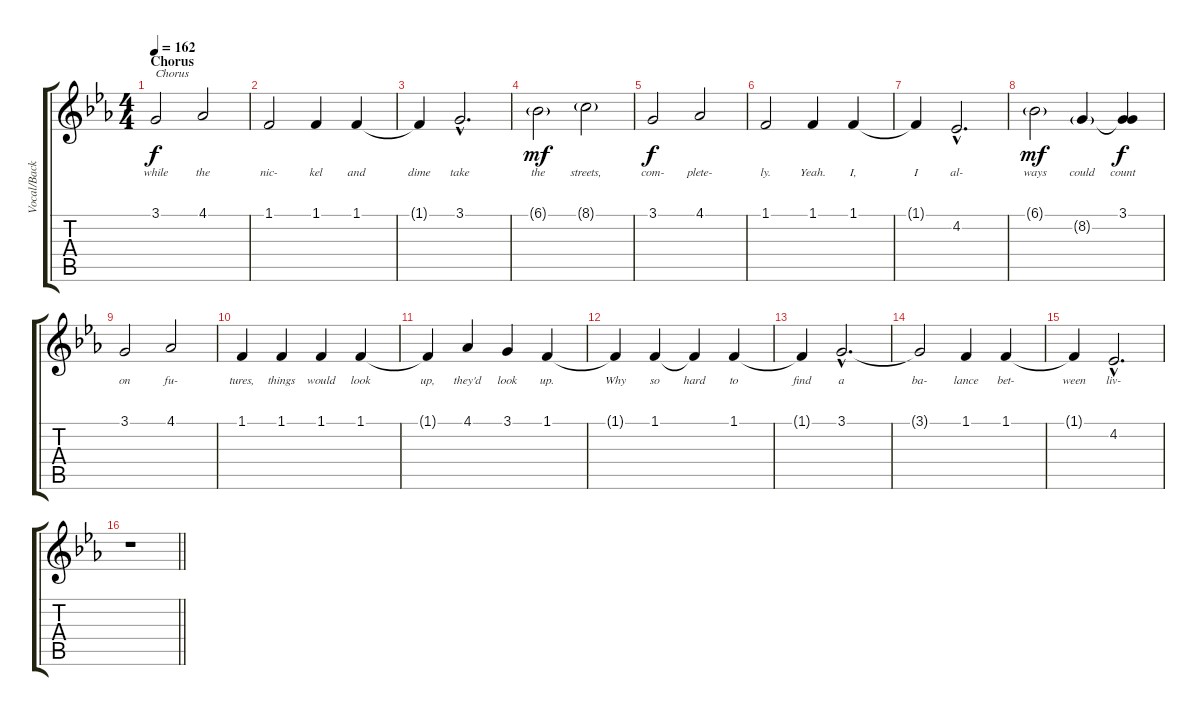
\track ("Vocal/Background Vocal" "Vocal/Back") {instrument lead1square}
\staff {score tabs}
\tuning (E4 B3 G3 D3 A2 E2) {hide}
\ts (4 4)
\section ("" "Chorus")
\tempo 162
\clef g2
\ks eb
3.1.2{txt "Chorus" lyrics (0 "while") lyrics (1 "") lyrics (2 "") lyrics (3 "") lyrics (4 "") dy f} 4.1.2{lyrics (0 "the") lyrics (1 "") lyrics (2 "") lyrics (3 "") lyrics (4 "")} |
1.1.2{lyrics (0 "nic-") lyrics (1 "") lyrics (2 "") lyrics (3 "") lyrics (4 "")} 1.1.4{lyrics (0 "kel") lyrics (1 "") lyrics (2 "") lyrics (3 "") lyrics (4 "")} 1.1.4{lyrics (0 "and") lyrics (1 "") lyrics (2 "") lyrics (3 "") lyrics (4 "")} |
1.1{t}.4{lyrics (0 "dime") lyrics (1 "") lyrics (2 "") lyrics (3 "") lyrics (4 "")} 3.1{hac}.2{d lyrics (0 "take") lyrics (1 "") lyrics (2 "") lyrics (3 "") lyrics (4 "")} |
6.1{g}.2{lyrics (0 "the") lyrics (1 "") lyrics (2 "") lyrics (3 "") lyrics (4 "") dy mf} 8.1{g}.2{lyrics (0 "streets,") lyrics (1 "") lyrics (2 "") lyrics (3 "") lyrics (4 "")} |
3.1.2{lyrics (0 "com-") lyrics (1 "") lyrics (2 "") lyrics (3 "") lyrics (4 "") dy f} 4.1.2{lyrics (0 "plete-") lyrics (1 "") lyrics (2 "") lyrics (3 "") lyrics (4 "")} |
1.1.2{lyrics (0 "ly.") lyrics (1 "") lyrics (2 "") lyrics (3 "") lyrics (4 "")} 1.1.4{lyrics (0 "Yeah.") lyrics (1 "") lyrics (2 "") lyrics (3 "") lyrics (4 "")} 1.1.4{lyrics (0 "I,") lyrics (1 "") lyrics (2 "") lyrics (3 "") lyrics (4 "")} |
1.1{t}.4{lyrics (0 "I") lyrics (1 "") lyrics (2 "") lyrics (3 "") lyrics (4 "")} 4.2{hac}.2{d lyrics (0 "al-") lyrics (1 "") lyrics (2 "") lyrics (3 "") lyrics (4 "")} |
6.1{g}.2{lyrics (0 "ways") lyrics (1 "") lyrics (2 "") lyrics (3 "") lyrics (4 "") dy mf} 8.2{g}.4{lyrics (0 "could") lyrics (1 "") lyrics (2 "") lyrics (3 "") lyrics (4 "")} (3.1 8.2{t}).4{lyrics (0 "count") lyrics (1 "") lyrics (2 "") lyrics (3 "") lyrics (4 "") dy f} |
3.1.2{lyrics (0 "on") lyrics (1 "") lyrics (2 "") lyrics (3 "") lyrics (4 "")} 4.1.2{lyrics (0 "fu-") lyrics (1 "") lyrics (2 "") lyrics (3 "") lyrics (4 "")} |
1.1.4{lyrics (0 "tures,") lyrics (1 "") lyrics (2 "") lyrics (3 "") lyrics (4 "")} 1.1.4{lyrics (0 "things") lyrics (1 "") lyrics (2 "") lyrics (3 "") lyrics (4 "")} 1.1.4{lyrics (0 "would") lyrics (1 "") lyrics (2 "") lyrics (3 "") lyrics (4 "")} 1.1.4{lyrics (0 "look") lyrics (1 "") lyrics (2 "") lyrics (3 "") lyrics (4 "")} |
1.1{t}.4{lyrics (0 "up,") lyrics (1 "") lyrics (2 "") lyrics (3 "") lyrics (4 "")} 4.1.4{lyrics (0 "they'd") lyrics (1 "") lyrics (2 "") lyrics (3 "") lyrics (4 "")} 3.1.4{lyrics (0 "look") lyrics (1 "") lyrics (2 "") lyrics (3 "") lyrics (4 "")} 1.1.4{lyrics (0 "up.") lyrics (1 "") lyrics (2 "") lyrics (3 "") lyrics (4 "")} |
1.1{t}.4{lyrics (0 "Why") lyrics (1 "") lyrics (2 "") lyrics (3 "") lyrics (4 "")} 1.1.4{lyrics (0 "so") lyrics (1 "") lyrics (2 "") lyrics (3 "") lyrics (4 "")} 1.1{t}.4{lyrics (0 "hard") lyrics (1 "") lyrics (2 "") lyrics (3 "") lyrics (4 "")} 1.1.4{lyrics (0 "to") lyrics (1 "") lyrics (2 "") lyrics (3 "") lyrics (4 "")} |
1.1{t}.4{lyrics (0 "find") lyrics (1 "") lyrics (2 "") lyrics (3 "") lyrics (4 "")} 3.1{hac}.2{d lyrics (0 "a") lyrics (1 "") lyrics (2 "") lyrics (3 "") lyrics (4 "")} |
3.1{t}.2{lyrics (0 "ba-") lyrics (1 "") lyrics (2 "") lyrics (3 "") lyrics (4 "")} 1.1.4{lyrics (0 "lance") lyrics (1 "") lyrics (2 "") lyrics (3 "") lyrics (4 "")} 1.1.4{lyrics (0 "bet-") lyrics (1 "") lyrics (2 "") lyrics (3 "") lyrics (4 "")} |
1.1{t}.4{lyrics (0 "ween") lyrics (1 "") lyrics (2 "") lyrics (3 "") lyrics (4 "")} 4.2{hac}.2{d lyrics (0 "liv-") lyrics (1 "") lyrics (2 "") lyrics (3 "") lyrics (4 "")} |
\barLineRight lightlight
r.1
